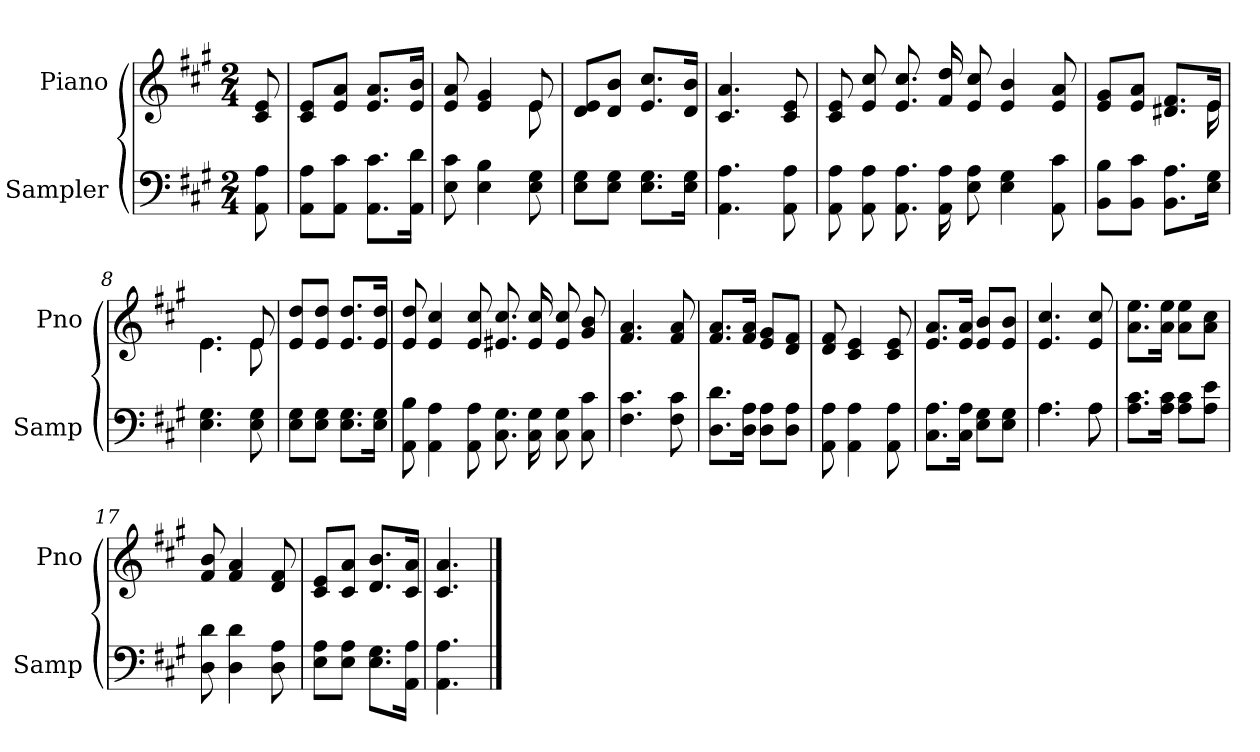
**kern	**kern
*part2	*part1
*staff2	*staff1
*I"Sampler	*I"Piano
*I'Samp	*I'Pno
*clefF4	*clefG2
*k[f#c#g#]	*k[f#c#g#]
*A:	*A:
*M2/4	*M2/4
=1	=1
8AA 8A	8c# 8e
=2	=2
8AA\ 8A\L	8c#/ 8e/L
8AA\ 8c#\J	8e/ 8a/J
8.AA\ 8.c#\L	8.e/ 8.a/L
16AA\ 16d\Jk	16e/ 16b/Jk
=3	=3
*	*^
8E 8c#	8e 8a	4.ryy
4E 4B	4e 4g#	.
8E 8G#	8e/	8e
*	*v	*v
=4	=4
8E\ 8G#\L	8d/ 8e/L
8E\ 8G#\J	8d/ 8b/J
8.E\ 8.G#\L	8.e/ 8.cc#/L
16E\ 16G#\Jk	16d/ 16b/Jk
=5	=5
4.AA 4.A	4.c# 4.a
8AA 8A	8c# 8e
=6	=6
8AA 8A	8c# 8e
8AA 8A	8e 8cc#
8.AA 8.A	8.e 8.cc#
16AA 16A	16f# 16dd
8E 8A	8e 8cc#
4E 4G#	4e 4b
8AA 8c#	8e 8a
=7	=7
*	*^
8BB\ 8B\L	8e/ 8g#/L	4..ryy
8BB\ 8c#\J	8e/ 8a/J	.
8.BB\ 8.A\L	8.d#X/ 8.f#/L	.
16E\ 16G#\Jk	16e/Jk	16e
=8	=8	=8
4.E 4.G#	4.e\	4.e
8E 8G#	8e/	8e
*	*v	*v
=9	=9
8E\ 8G#\L	8e/ 8dd/L
8E\ 8G#\J	8e/ 8dd/J
8.E\ 8.G#\L	8.e/ 8.dd/L
16E\ 16G#\Jk	16e/ 16dd/Jk
=10	=10
8AA 8B	8e 8dd
4AA 4A	4e 4cc#
8AA 8A	8e 8cc#
8.C# 8.G#	8.e#X 8.cc#
16C# 16G#	16e# 16cc#
8C# 8G#	8e# 8cc#
8C# 8c#	8g# 8b
=11	=11
4.F# 4.c#	4.f# 4.a
8F# 8c#	8f# 8a
=12	=12
8.D\ 8.d\L	8.f#/ 8.a/L
16D\ 16A\Jk	16f#/ 16a/Jk
8D\ 8A\L	8e/ 8g#/L
8D\ 8A\J	8d/ 8f#/J
=13	=13
8AA 8A	8d 8f#
4AA 4A	4c# 4e
8AA 8A	8c# 8e
=14	=14
8.C#\ 8.A\L	8.e/ 8.a/L
16C#\ 16A\Jk	16e/ 16a/Jk
8E\ 8G#\L	8e/ 8b/L
8E\ 8G#\J	8e/ 8b/J
=15	=15
*^	*
4.A\	4.A	4.e 4.cc#
8A\	8A	8e 8cc#
*v	*v	*
=16	=16
8.A\ 8.c#\L	8.a\ 8.ee\L
16A\ 16c#\Jk	16a\ 16ee\Jk
8A\ 8c#\L	8a\ 8ee\L
8A\ 8e\J	8a\ 8cc#\J
=17	=17
8D 8d	8f# 8b
4D 4d	4f# 4a
8D 8A	8d 8f#
=18	=18
8E\ 8A\L	8c#/ 8e/L
8E\ 8A\J	8c#/ 8a/J
8.E\ 8.G#\L	8.d/ 8.b/L
16AA\ 16A\Jk	16c#/ 16a/Jk
=19	=19
4.AA 4.A	4.c# 4.a
==	==
*-	*-
